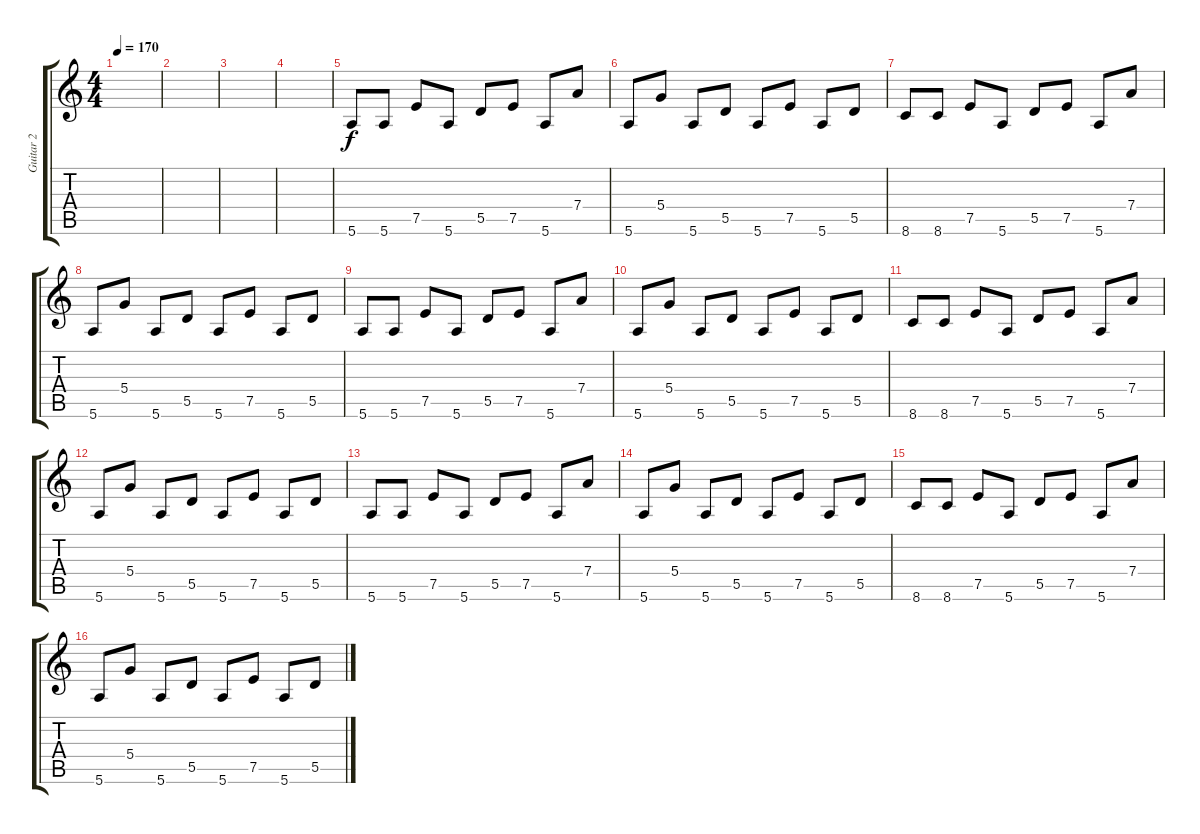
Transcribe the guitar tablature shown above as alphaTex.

\track ("Guitar 2" "Guitar 2") {instrument distortionguitar}
\staff {score tabs}
\tuning (E4 B3 G3 D3 A2 E2) {hide}
\ts (4 4)
\tempo 170
\clef g2
\ks c
|
|
|
|
5.6.8{volume 9} 5.6.8 7.5.8 5.6.8 5.5.8 7.5.8 5.6.8 7.4.8 |
5.6.8 5.4.8 5.6.8 5.5.8 5.6.8 7.5.8 5.6.8 5.5.8 |
8.6.8 8.6.8 7.5.8 5.6.8 5.5.8 7.5.8 5.6.8 7.4.8 |
5.6.8 5.4.8 5.6.8 5.5.8 5.6.8 7.5.8 5.6.8 5.5.8 |
5.6.8{volume 9} 5.6.8 7.5.8 5.6.8 5.5.8 7.5.8 5.6.8 7.4.8 |
5.6.8 5.4.8 5.6.8 5.5.8 5.6.8 7.5.8 5.6.8 5.5.8 |
8.6.8 8.6.8 7.5.8 5.6.8 5.5.8 7.5.8 5.6.8 7.4.8 |
5.6.8 5.4.8 5.6.8 5.5.8 5.6.8 7.5.8 5.6.8 5.5.8 |
5.6.8{volume 14} 5.6.8 7.5.8 5.6.8 5.5.8 7.5.8 5.6.8 7.4.8 |
5.6.8 5.4.8 5.6.8 5.5.8 5.6.8 7.5.8 5.6.8 5.5.8 |
8.6.8 8.6.8 7.5.8 5.6.8 5.5.8 7.5.8 5.6.8 7.4.8 |
5.6.8 5.4.8 5.6.8 5.5.8 5.6.8 7.5.8 5.6.8 5.5.8
